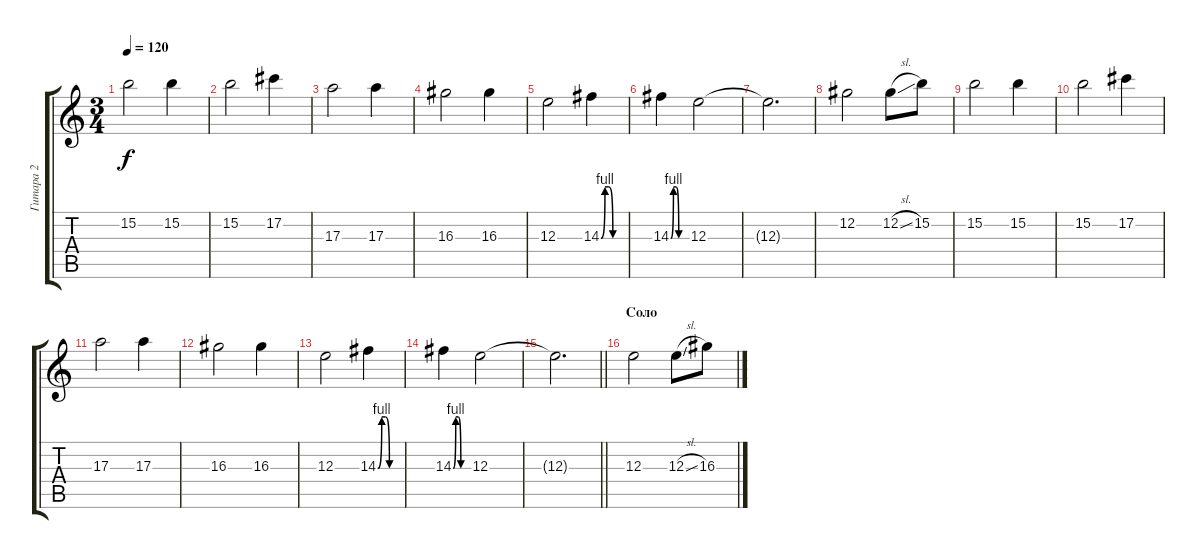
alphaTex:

\track ("Гитара 2" "Гитара 2") {instrument distortionguitar}
\staff {score tabs}
\tuning (Db4 Ab3 E3 B2 Gb2 Db2) {hide}
\ts (3 4)
\tempo 120
\clef g2
\ks c
15.2.2{dy f} 15.2.4 |
15.2.2 17.2.4 |
17.3.2 17.3.4 |
16.3.2 16.3.4 |
12.3.2 14.3{be (custom 0 0 10 4 20 4 30 0 60 0)}.4 |
14.3{be (custom 0 0 10 4 20 4 30 0 60 0)}.4 12.3.2 |
12.3{t}.2{d} |
12.2.2 12.2{sl}.8 15.2.8 |
15.2.2 15.2.4 |
15.2.2 17.2.4 |
17.3.2 17.3.4 |
16.3.2 16.3.4 |
12.3.2 14.3{be (custom 0 0 10 4 20 4 30 0 60 0)}.4 |
14.3{be (custom 0 0 10 4 20 4 30 0 60 0)}.4 12.3.2 |
\barLineRight lightlight
12.3{t}.2{d} |
\section ("" "Соло")
12.3.2 12.3{sl}.8 16.3.8
